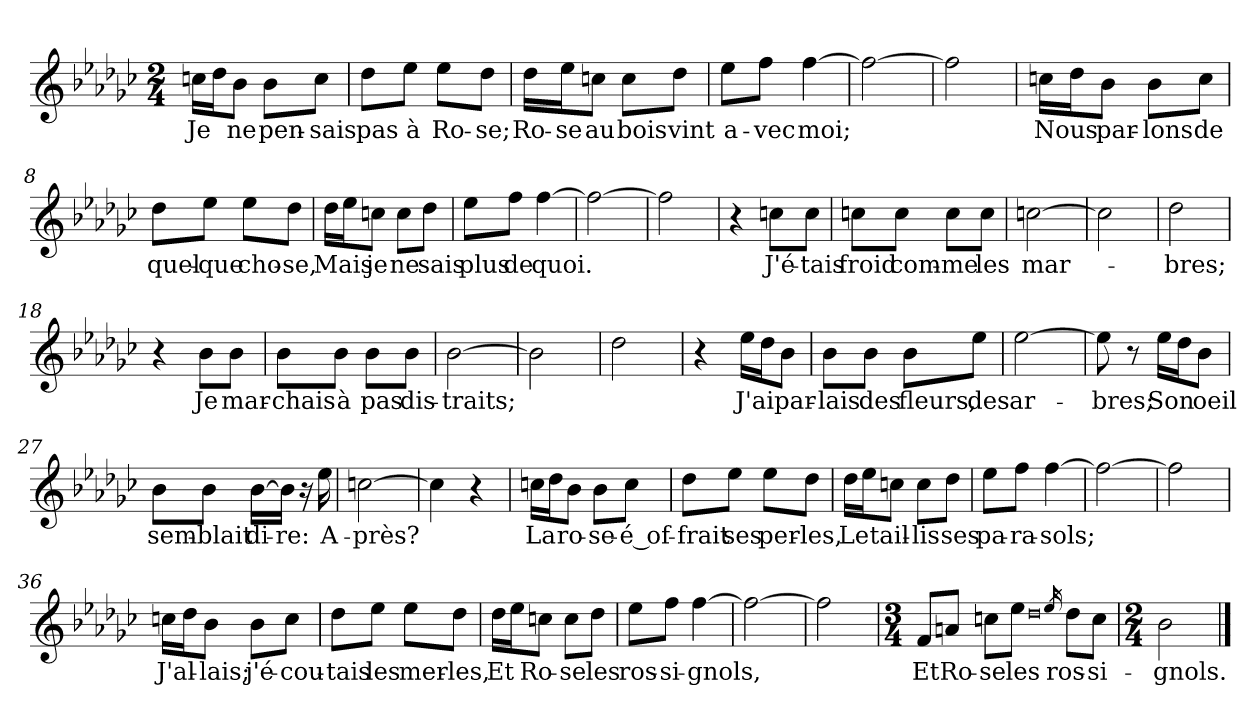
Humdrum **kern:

**kern	**text
*part1	*part1
*staff1	*staff1
*clefG2	*
*k[b-e-a-d-g-c-]	*
*M2/4	*
=1	=1
!	!LO:LY:b
16ccn\LL	Je
16dd-\J	.
!	!LO:LY:b
8b-\J	ne
!	!LO:LY:b
8b-\L	pen-
!	!LO:LY:b
8cc\J	-sais
=2	=2
!	!LO:LY:b
8dd-\L	pas
!	!LO:LY:b
8ee-\J	à
!	!LO:LY:b
8ee-\L	Ro-
!	!LO:LY:b
8dd-\J	-se;
=3	=3
!	!LO:LY:b
16dd-\LL	Ro-
!	!LO:LY:b
16ee-\J	-se
!	!LO:LY:b
8ccn\J	au
!	!LO:LY:b
8cc\L	bois
!	!LO:LY:b
8dd-\J	vint
=4	=4
!	!LO:LY:b
8ee-\L	a-
!	!LO:LY:b
8ff\J	-vec
!	!LO:LY:b
[4ff\	moi;
=5	=5
2ff\_	.
=6	=6
2ff\]	.
=7	=7
!	!LO:LY:b
16ccn\LL	Nous
16dd-\J	.
!	!LO:LY:b
8b-\J	par-
!	!LO:LY:b
8b-\L	-lons
!	!LO:LY:b
8cc\J	de
=8	=8
!	!LO:LY:b
8dd-\L	quel-
!	!LO:LY:b
8ee-\J	-que
!	!LO:LY:b
8ee-\L	cho-
!	!LO:LY:b
8dd-\J	-se,
!!LO:LB:g=z
=9	=9
!	!LO:LY:b
16dd-\LL	Mais
16ee-\J	.
!	!LO:LY:b
8ccn\J	je
!	!LO:LY:b
8cc\L	ne
!	!LO:LY:b
8dd-\J	sais
=10	=10
!	!LO:LY:b
8ee-\L	plus
!	!LO:LY:b
8ff\J	de
!	!LO:LY:b
[4ff\	quoi.
=11	=11
2ff\_	.
=12	=12
2ff\]	.
=13	=13
4r	.
!	!LO:LY:b
8ccn\L	J'é-
!	!LO:LY:b
8cc\J	-tais
=14	=14
!	!LO:LY:b
8ccn\L	froid
!	!LO:LY:b
8cc\J	com-
!	!LO:LY:b
8cc\L	-me
!	!LO:LY:b
8cc\J	les
=15	=15
!	!LO:LY:b
[2ccn\	mar-
=16	=16
2cc\]	.
=17	=17
!	!LO:LY:b
2dd-\	-bres;
=18	=18
4r	.
!	!LO:LY:b
8b-\L	Je
!	!LO:LY:b
8b-\J	mar-
!!LO:LB:g=z
=19	=19
!	!LO:LY:b
8b-\L	-chais
!	!LO:LY:b
8b-\J	à
!	!LO:LY:b
8b-\L	pas
!	!LO:LY:b
8b-\J	dis-
=20	=20
!	!LO:LY:b
[2b-\	-traits;
=21	=21
2b-\]	.
=22	=22
2dd-\	.
=23	=23
4r	.
!	!LO:LY:b
16ee-\LL	J'ai
16dd-\J	.
!	!LO:LY:b
8b-\J	par-
=24	=24
!	!LO:LY:b
8b-\L	-lais
!	!LO:LY:b
8b-\J	des
!	!LO:LY:b
8b-\L	fleurs,
!	!LO:LY:b
8ee-\J	des
=25	=25
!	!LO:LY:b
[2ee-\	ar-
=26	=26
!	!LO:LY:b
8ee-\]	-bres;
8r	.
!	!LO:LY:b
16ee-\LL	Son
16dd-\J	.
!	!LO:LY:b
8b-\J	oeil
=27	=27
!	!LO:LY:b
8b-\L	sem-
!	!LO:LY:b
8b-\J	-blait
!	!LO:LY:b
[16b-\LL	di-
!	!LO:LY:b
16b-\JJ]	-re:
16r	.
!	!LO:LY:b
16ee-\	A-
=28	=28
!	!LO:LY:b
[2ccn\	-près?
!!LO:LB:g=z
=29	=29
4cc\]	.
4r	.
=30	=30
!	!LO:LY:b
16ccn\LL	La
16dd-\J	.
!	!LO:LY:b
8b-\J	ro-
!	!LO:LY:b
8b-\L	-se-
!	!LO:LY:b
8cc\J	-é of-
=31	=31
!	!LO:LY:b
8dd-\L	-frait
!	!LO:LY:b
8ee-\J	ses
!	!LO:LY:b
8ee-\L	per-
!	!LO:LY:b
8dd-\J	-les,
=32	=32
!	!LO:LY:b
16dd-\LL	Le
16ee-\J	.
!	!LO:LY:b
8ccn\J	tail-
!	!LO:LY:b
8cc\L	-lis
!	!LO:LY:b
8dd-\J	ses
=33	=33
!	!LO:LY:b
8ee-\L	pa-
!	!LO:LY:b
8ff\J	-ra-
!	!LO:LY:b
[4ff\	-sols;
=34	=34
2ff\_	.
=35	=35
2ff\]	.
=36	=36
!	!LO:LY:b
16ccn\LL	J'al-
16dd-\J	.
!	!LO:LY:b
8b-\J	-lais;
!	!LO:LY:b
8b-\L	j'é-
!	!LO:LY:b
8cc\J	-cou-
=37	=37
!	!LO:LY:b
8dd-\L	-tais
!	!LO:LY:b
8ee-\J	les
!	!LO:LY:b
8ee-\L	mer-
!	!LO:LY:b
8dd-\J	-les,
!!LO:LB:g=z
=38	=38
!	!LO:LY:b
16dd-\LL	Et
16ee-\J	.
!	!LO:LY:b
8ccn\J	Ro-
!	!LO:LY:b
8cc\L	-se
!	!LO:LY:b
8dd-\J	les
=39	=39
!	!LO:LY:b
8ee-\L	ros-
!	!LO:LY:b
8ff\J	-si-
!	!LO:LY:b
[4ff\	-gnols,
=40	=40
2ff\_	.
=41	=41
2ff\]	.
=42	=42
*M3/4	*
!	!LO:LY:b
8f/L	Et
!	!LO:LY:b
8an/J	Ro-
!	!LO:LY:b
8ccn\L	-se
!	!LO:LY:b
8ee-\J	les
0qdd-	.
16qee-/	.
!	!LO:LY:b
8dd-\L	ros-
!	!LO:LY:b
8cc\J	-si-
=43	=43
*M2/4	*
!	!LO:LY:b
2b-\	-gnols.
==	==
*-	*-
